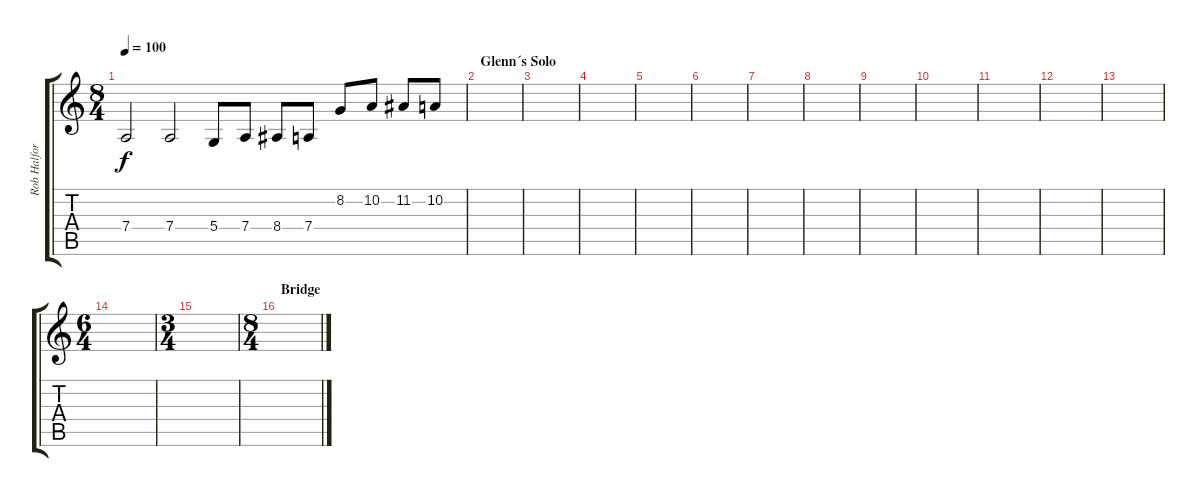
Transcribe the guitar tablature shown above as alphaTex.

\track ("Rob Halford - Vocals" "Rob Halfor") {instrument lead1square}
\staff {score tabs}
\tuning (E4 B3 G3 D3 A2 E2) {hide}
\ts (8 4)
\tempo 100
\clef g2
\ks c
7.4.2{dy f} 7.4.2 5.4.8 7.4.8 8.4.8 7.4.8 8.2.8 10.2.8 11.2.8 10.2.8 |
\section ("" "Glenn´s Solo")
|
|
|
|
|
|
|
|
|
|
|
|
\ts (6 4)
|
\ts (3 4)
|
\ts (8 4)
\section ("" "Bridge")
